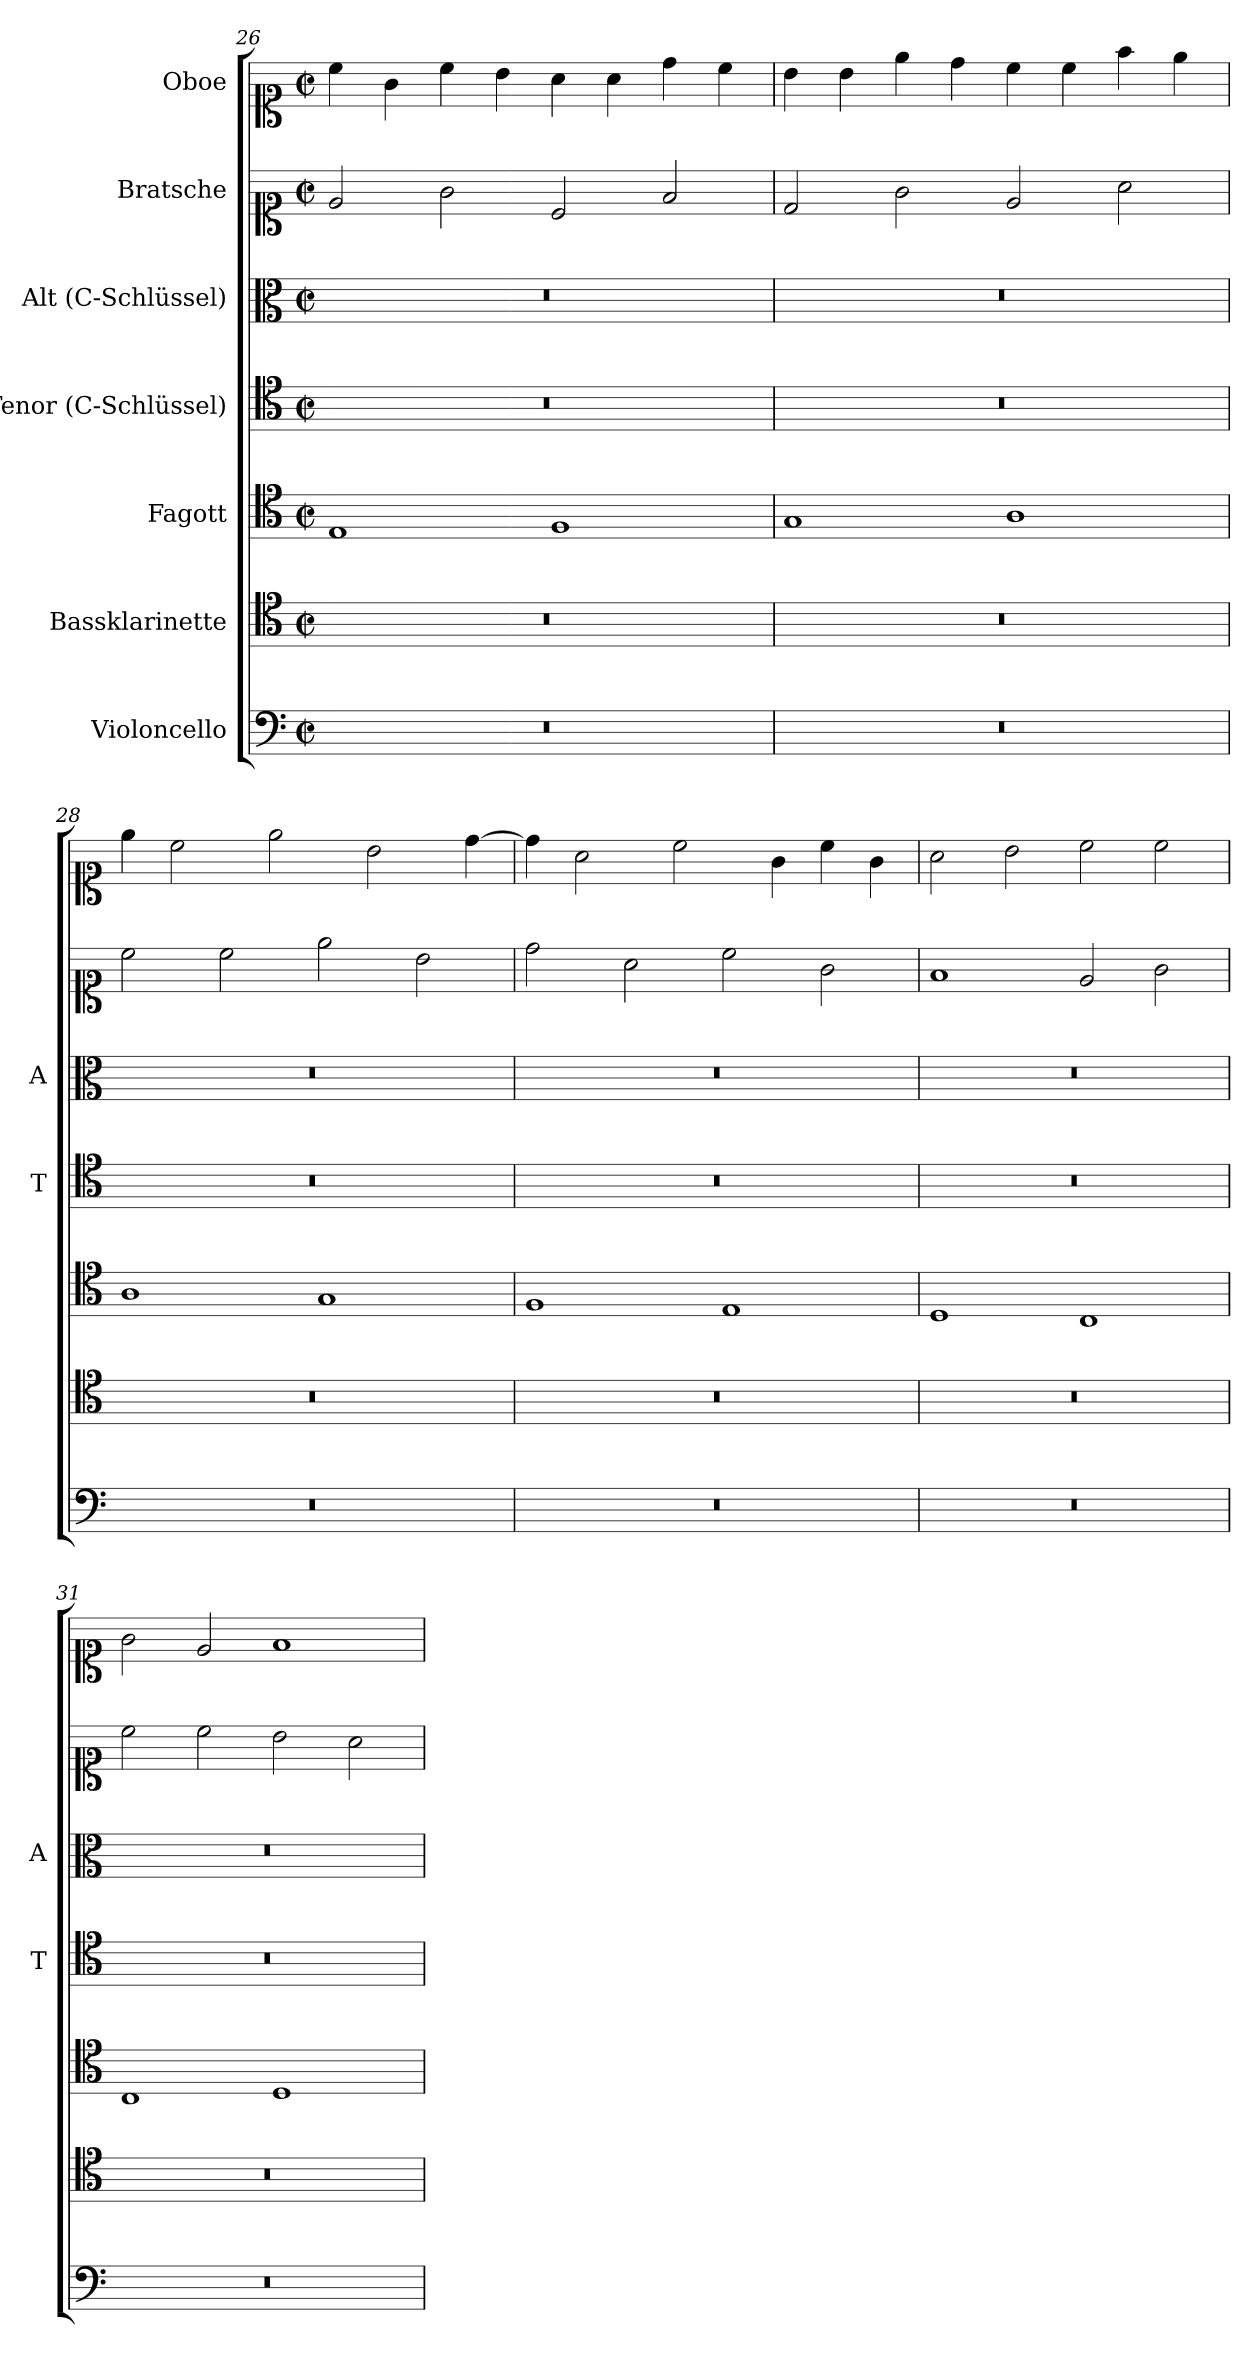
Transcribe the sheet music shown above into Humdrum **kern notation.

**kern	**kern	**kern	**kern	**kern	**kern	**kern
*part7	*part6	*part5	*part4	*part3	*part2	*part1
*staff7	*staff6	*staff5	*staff4	*staff3	*staff2	*staff1
*I"Violoncello	*I"Bassklarinette	*I"Fagott	*I"Tenor (C-Schlüssel)	*I"Alt (C-Schlüssel)	*I"Bratsche	*I"Oboe
*	*	*	*I'T	*I'A	*	*
*clefF4	*clefC4	*clefC4	*clefC4	*clefC3	*clefC1	*clefC1
*k[]	*k[]	*k[]	*k[]	*k[]	*k[]	*k[]
*M4/2	*M4/2	*M4/2	*M4/2	*M4/2	*M4/2	*M4/2
*met(c|)	*met(c|)	*met(c|)	*met(c|)	*met(c|)	*met(c|)	*met(c|)
=26	=26	=26	=26	=26	=26	=26
0r	0r	1E	0r	0r	2e/	4cc\
.	.	.	.	.	.	4g\
.	.	.	.	.	2g\	4cc\
.	.	.	.	.	.	4b\
.	.	1F	.	.	2c/	4a\
.	.	.	.	.	.	4a\
.	.	.	.	.	2f/	4dd\
.	.	.	.	.	.	4cc\
=27	=27	=27	=27	=27	=27	=27
0r	0r	1G	0r	0r	2d/	4b\
.	.	.	.	.	.	4b\
.	.	.	.	.	2g\	4ee\
.	.	.	.	.	.	4dd\
.	.	1A	.	.	2e/	4cc\
.	.	.	.	.	.	4cc\
.	.	.	.	.	2a\	4ff\
.	.	.	.	.	.	4ee\
=28	=28	=28	=28	=28	=28	=28
0r	0r	1A	0r	0r	2cc\	4ee\
.	.	.	.	.	.	2cc\
.	.	.	.	.	2cc\	.
.	.	.	.	.	.	2ee\
.	.	1G	.	.	2ee\	.
.	.	.	.	.	.	2b\
.	.	.	.	.	2b\	.
.	.	.	.	.	.	[4dd\
=29	=29	=29	=29	=29	=29	=29
0r	0r	1F	0r	0r	2dd\	4dd\]
.	.	.	.	.	.	2a\
.	.	.	.	.	2a\	.
.	.	.	.	.	.	2cc\
.	.	1E	.	.	2cc\	.
.	.	.	.	.	.	4g\
.	.	.	.	.	2g\	4cc\
.	.	.	.	.	.	4g\
=30	=30	=30	=30	=30	=30	=30
0r	0r	1D	0r	0r	1f	2a\
.	.	.	.	.	.	2b\
.	.	1C	.	.	2e/	2cc\
.	.	.	.	.	2g\	2cc\
!!LO:LB:g=z
=31	=31	=31	=31	=31	=31	=31
0r	0r	1C	0r	0r	2cc\	2g\
.	.	.	.	.	2cc\	2e/
.	.	1D	.	.	2b\	1f
.	.	.	.	.	2a\	.
=	=	=	=	=	=	=
*-	*-	*-	*-	*-	*-	*-
